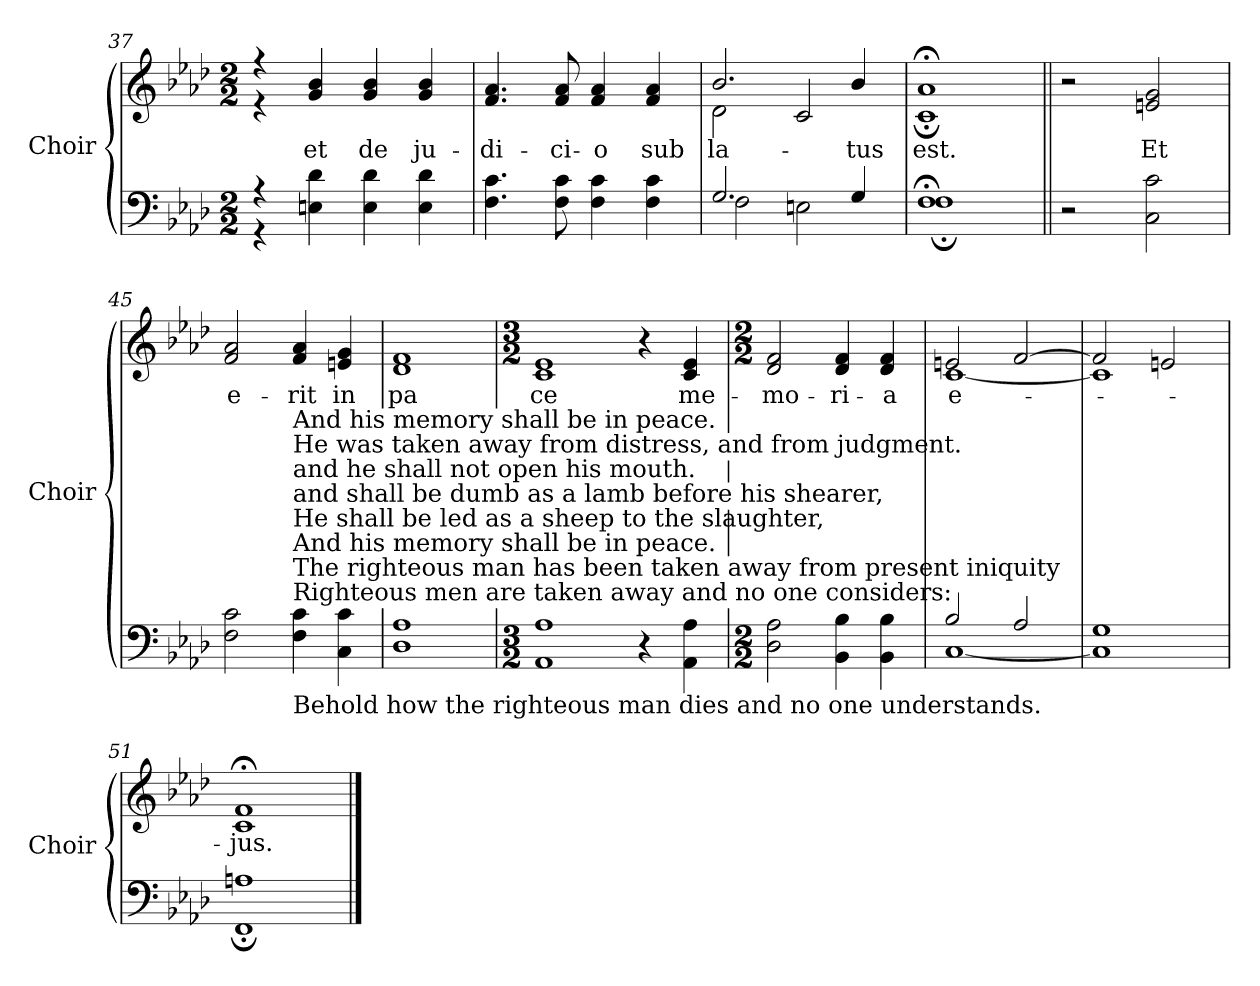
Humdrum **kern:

**kern	**kern	**text
*part1	*part1	*part1
*staff2	*staff1	*staff1
*I"Choir	*	*
*I'Choir	*	*
!!LO:LB:g=z
*clefF4	*clefG2	*
*k[b-e-a-d-]	*k[b-e-a-d-]	*
*A-:	*A-:	*
*M2/2	*M2/2	*
=37	=37	=37
*^	*^	*
4r	4r	4r	4r	.
!	!	!	!	!LO:LY:b:color=#000000
4Eni\ 4d-i	2.ryy	4gi/ 4b-i	2.ryy	et
!	!	!	!	!LO:LY:b:color=#000000
4Ei\ 4d-i	.	4gi/ 4b-i	.	de
!	!	!	!	!LO:LY:b:color=#000000
4Ei\ 4d-i	.	4gi/ 4b-i	.	ju-
*v	*v	*	*	*
*	*v	*v	*
=38	=38	=38
!	!	!LO:LY:b:color=#000000
4.Fi\ 4.ci	4.fi/ 4.a-i	-di-
!	!	!LO:LY:b:color=#000000
8Fi\ 8ci	8fi/ 8a-i	-ci-
!	!	!LO:LY:b:color=#000000
4Fi\ 4ci	4fi/ 4a-i	-o
!	!	!LO:LY:b:color=#000000
4Fi\ 4ci	4fi/ 4a-i	sub
=39	=39	=39
*^	*	*
!	!	!	!LO:LY:b:color=#000000
*	*	*^	*
2.Gi/	2Fi\	2.b-i/	2d-i\	la-
.	2Eni\	.	2ci/	.
!	!	!	!	!LO:LY:b:color=#000000
4Gi/	.	4b-i/	.	-tus
=40	=40	=40	=40	=40
!	!	!	!	!LO:LY:b:color=#000000
1F;i	1F;i	1a-;i	1c;i	est.
*v	*v	*	*	*
*	*v	*v	*
!!LO:LB:g=z
=44||	=44||	=44||
*	*MM60	*
*^	*^	*
!	!	!LO:TX:a:B:t=Più Adagio	!	!
*v	*v	*	*	*
*	*v	*v	*
2r	2r	.
!	!	!LO:LY:b:color=#000000
2Ci\ 2ci	2eni/ 2gi	Et
=45	=45	=45
!	!	!LO:LY:b:color=#000000
2Fi\ 2ci	2fi/ 2a-i	e-
!LO:TX:b:t=Behold how the righteous man dies and no one understands.	!	!
!LO:TX:t=Righteous men are taken away and no one considers&colon;	!	!
!LO:TX:t=The righteous man has been taken away from present iniquity	!	!
!LO:TX:t=And his memory shall be in peace.	!	!
!LO:TX:t=He shall be led as a sheep to the slaughter,	!	!
!LO:TX:t=and shall be dumb as a lamb before his shearer,	!	!
!LO:TX:t=and he shall not open his mouth.	!	!
!LO:TX:t=He was taken away from distress, and from judgment.	!	!
!LO:TX:t=And his memory shall be in peace.	!	!
!	!	!LO:LY:b:color=#000000
4Fi\ 4ci	4fi/ 4a-i	-rit
!	!	!LO:LY:b:color=#000000
4Ci\ 4ci	4eni/ 4gi	in
=46	=46	=46
!	!	!LO:LY:b:color=#000000
1D-i 1A-i	1d-i 1fi	pa
=47	=47	=47
*M3/2	*M3/2	*
!	!	!LO:LY:b:color=#000000
1AA-i 1A-i	1ci 1e-i	ce
4r	4r	.
!	!	!LO:LY:b:color=#000000
4AA-i\ 4A-i	4ci/ 4e-i	me-
=48	=48	=48
*M2/2	*M2/2	*
!	!	!LO:LY:b:color=#000000
2D-i\ 2A-i	2d-i/ 2fi	-mo-
!	!	!LO:LY:b:color=#000000
4BB-i\ 4B-i	4d-i/ 4fi	-ri-
!	!	!LO:LY:b:color=#000000
4BB-i\ 4B-i	4d-i/ 4fi	-a
=49	=49	=49
*^	*	*
!	!	!	!LO:LY:b:color=#000000
*	*	*^	*
2B-i/	[1Ci	2eni/	[1ci	e-
2A-i/	.	[2fi/	.	.
=50	=50	=50	=50	=50
1Gi	1Ci]	2fi/]	1ci]	.
.	.	2eni/	.	.
=51	=51	=51	=51	=51
!	!	!	!	!LO:LY:b:color=#000000
1Ani	1FF;i	1f;i	1ci	-jus.
*v	*v	*	*	*
*	*v	*v	*
==	==	==
*-	*-	*-
